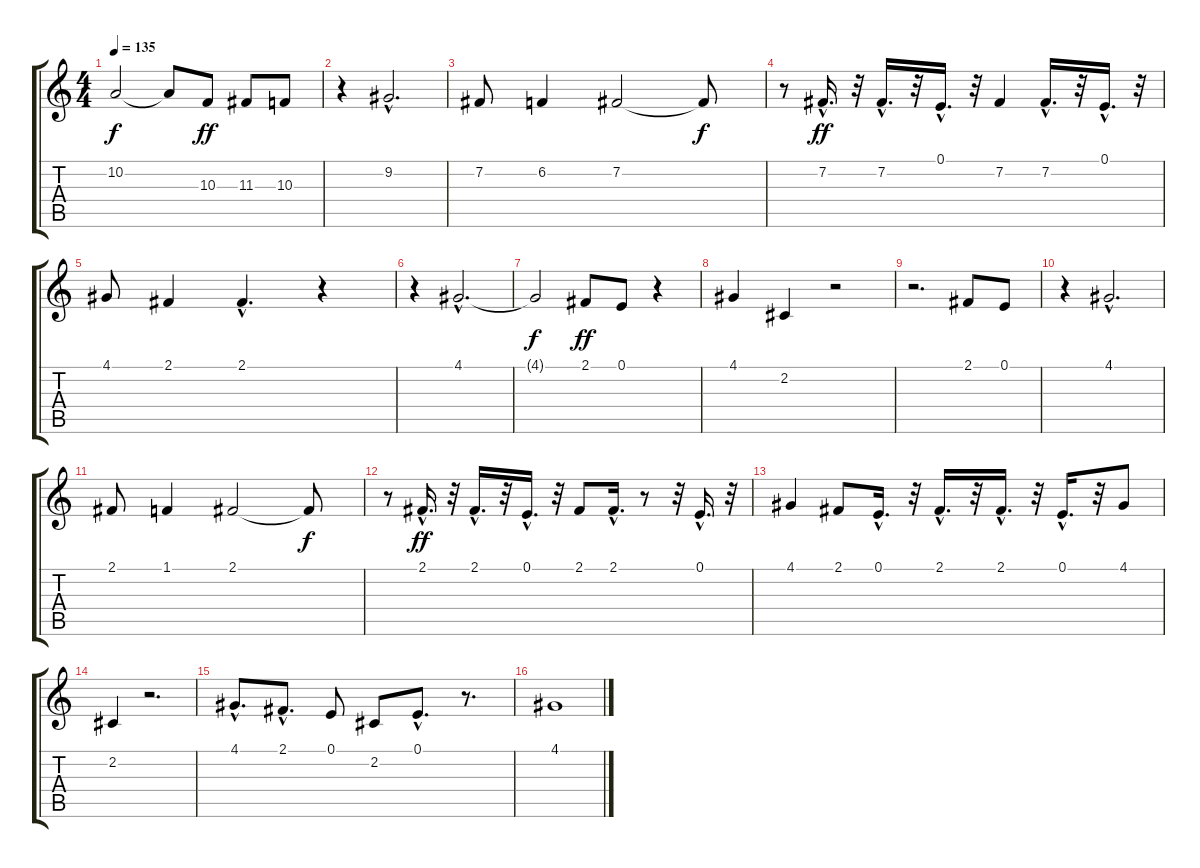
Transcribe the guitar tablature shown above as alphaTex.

\track "" {instrument mutedtrumpet}
\staff {score tabs}
\tuning (E4 B3 G3 D3 A2 E2) {hide}
\ts (4 4)
\tempo 135
\clef g2
\ks c
10.2{t}.2{dy f} 10.2{t}.8 10.3.8{dy ff} 11.3.8 10.3.8 |
r.4 9.2{hac}.2{d} |
7.2.8 6.2.4 7.2.2 7.2{t}.8{dy f} |
r.8 7.2{hac}.16{d dy ff} r.32 7.2{hac}.16{d} r.32 0.1{hac}.16{d} r.32 7.2.4 7.2{hac}.16{d} r.32 0.1{hac}.16{d} r.32 |
4.1.8 2.1.4 2.1{hac}.4{d} r.4 |
r.4 4.1{hac}.2{d} |
4.1{t}.2{dy f} 2.1.8{dy ff} 0.1.8 r.4 |
4.1.4 2.2.4 r.2 |
r.2{d} 2.1.8 0.1.8 |
r.4 4.1{hac}.2{d} |
2.1.8 1.1.4 2.1.2 2.1{t}.8{dy f} |
r.8 2.1{hac}.16{d dy ff} r.32 2.1{hac}.16{d} r.32 0.1{hac}.16{d} r.32 2.1.8 2.1{hac}.16{d} r.8 r.32 0.1{hac}.16{d} r.32 |
4.1.4 2.1.8 0.1{hac}.16{d} r.32 2.1{hac}.16{d} r.32 2.1{hac}.16{d} r.32 0.1{hac}.16{d} r.32 4.1.8 |
2.2.4 r.2{d} |
4.1{hac}.8{d} 2.1{hac}.8{d} 0.1.8 2.2.8 0.1{hac}.8{d} r.8{d} |
4.1.1
